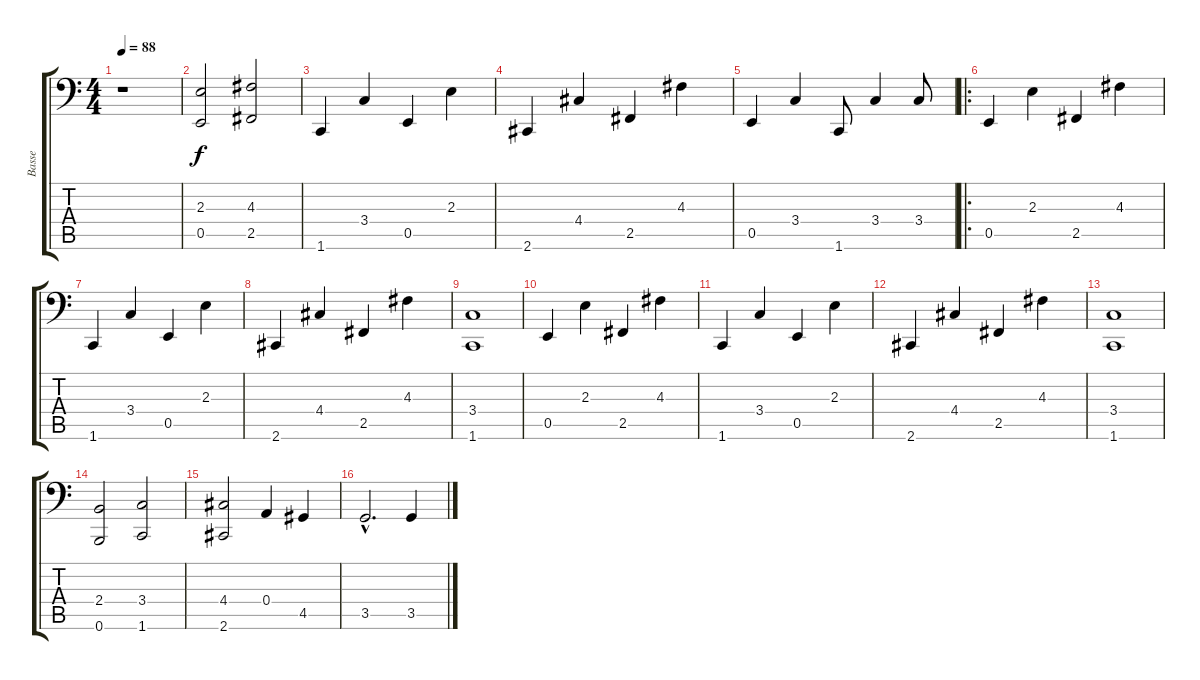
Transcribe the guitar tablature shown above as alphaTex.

\track ("Basse" "Basse") {instrument electricbasspick}
\staff {score tabs}
\tuning (C3 G2 D2 A1 E1 B0) {hide}
\ts (4 4)
\tempo 88
\clef f4
\ks c
r.1{dy f instrument electricbasspick} |
(2.3 0.5).2 (4.3 2.5).2 |
1.6.4 3.4.4 0.5.4 2.3.4 |
2.6.4 4.4.4 2.5.4 4.3.4 |
0.5.4 3.4.4 1.6.8 3.4.4 3.4.8 |
\ro
0.5.4 2.3.4 2.5.4 4.3.4 |
1.6.4 3.4.4 0.5.4 2.3.4 |
2.6.4 4.4.4 2.5.4 4.3.4 |
(3.4 1.6).1 |
0.5.4 2.3.4 2.5.4 4.3.4 |
1.6.4 3.4.4 0.5.4 2.3.4 |
2.6.4 4.4.4 2.5.4 4.3.4 |
(3.4 1.6).1 |
(2.4 0.6).2 (3.4 1.6).2 |
(4.4 2.6).2 0.4.4 4.5.4 |
3.5{hac}.2{d} 3.5.4
